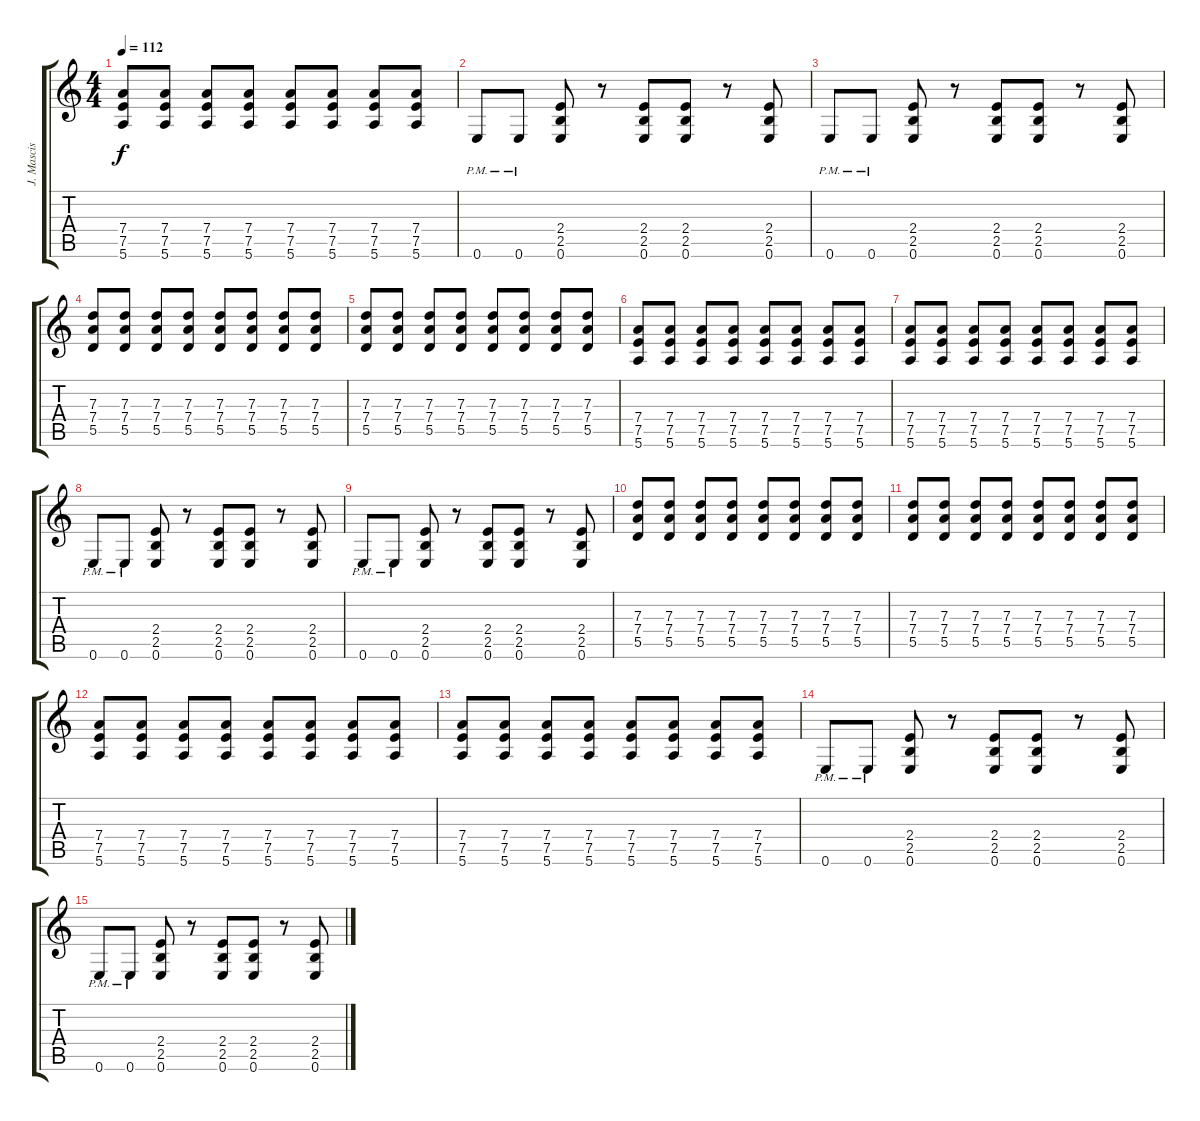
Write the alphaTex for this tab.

\track ("J. Mascis distorted" "J. Mascis ") {instrument overdrivenguitar}
\staff {score tabs}
\tuning (E4 B3 G3 D3 A2 E2) {hide}
\ts (4 4)
\tempo 112
\clef g2
\ks c
(7.4 7.5 5.6).8{dy f} (7.4 7.5 5.6).8 (7.4 7.5 5.6).8 (7.4 7.5 5.6).8 (7.4 7.5 5.6).8 (7.4 7.5 5.6).8 (7.4 7.5 5.6).8 (7.4 7.5 5.6).8 |
0.6{pm}.8 0.6{pm}.8 (2.4 2.5 0.6).8 r.8 (2.4 2.5 0.6).8 (2.4 2.5 0.6).8 r.8 (2.4 2.5 0.6).8 |
0.6{pm}.8 0.6{pm}.8 (2.4 2.5 0.6).8 r.8 (2.4 2.5 0.6).8 (2.4 2.5 0.6).8 r.8 (2.4 2.5 0.6).8 |
(7.3 7.4 5.5).8{volume 8} (7.3 7.4 5.5).8 (7.3 7.4 5.5).8 (7.3 7.4 5.5).8 (7.3 7.4 5.5).8 (7.3 7.4 5.5).8 (7.3 7.4 5.5).8 (7.3 7.4 5.5).8 |
(7.3 7.4 5.5).8 (7.3 7.4 5.5).8 (7.3 7.4 5.5).8 (7.3 7.4 5.5).8 (7.3 7.4 5.5).8 (7.3 7.4 5.5).8 (7.3 7.4 5.5).8 (7.3 7.4 5.5).8 |
(7.4 7.5 5.6).8 (7.4 7.5 5.6).8 (7.4 7.5 5.6).8 (7.4 7.5 5.6).8 (7.4 7.5 5.6).8 (7.4 7.5 5.6).8 (7.4 7.5 5.6).8 (7.4 7.5 5.6).8 |
(7.4 7.5 5.6).8 (7.4 7.5 5.6).8 (7.4 7.5 5.6).8 (7.4 7.5 5.6).8 (7.4 7.5 5.6).8 (7.4 7.5 5.6).8 (7.4 7.5 5.6).8 (7.4 7.5 5.6).8 |
0.6{pm}.8{volume 0} 0.6{pm}.8 (2.4 2.5 0.6).8 r.8 (2.4 2.5 0.6).8 (2.4 2.5 0.6).8 r.8 (2.4 2.5 0.6).8 |
0.6{pm}.8 0.6{pm}.8 (2.4 2.5 0.6).8 r.8 (2.4 2.5 0.6).8 (2.4 2.5 0.6).8 r.8 (2.4 2.5 0.6).8 |
(7.3 7.4 5.5).8 (7.3 7.4 5.5).8 (7.3 7.4 5.5).8 (7.3 7.4 5.5).8 (7.3 7.4 5.5).8 (7.3 7.4 5.5).8 (7.3 7.4 5.5).8 (7.3 7.4 5.5).8 |
(7.3 7.4 5.5).8 (7.3 7.4 5.5).8 (7.3 7.4 5.5).8 (7.3 7.4 5.5).8 (7.3 7.4 5.5).8 (7.3 7.4 5.5).8 (7.3 7.4 5.5).8 (7.3 7.4 5.5).8 |
(7.4 7.5 5.6).8 (7.4 7.5 5.6).8 (7.4 7.5 5.6).8 (7.4 7.5 5.6).8 (7.4 7.5 5.6).8 (7.4 7.5 5.6).8 (7.4 7.5 5.6).8 (7.4 7.5 5.6).8 |
(7.4 7.5 5.6).8 (7.4 7.5 5.6).8 (7.4 7.5 5.6).8 (7.4 7.5 5.6).8 (7.4 7.5 5.6).8 (7.4 7.5 5.6).8 (7.4 7.5 5.6).8 (7.4 7.5 5.6).8 |
0.6{pm}.8 0.6{pm}.8 (2.4 2.5 0.6).8 r.8 (2.4 2.5 0.6).8 (2.4 2.5 0.6).8 r.8 (2.4 2.5 0.6).8 |
0.6{pm}.8 0.6{pm}.8 (2.4 2.5 0.6).8 r.8 (2.4 2.5 0.6).8 (2.4 2.5 0.6).8 r.8 (2.4 2.5 0.6).8
